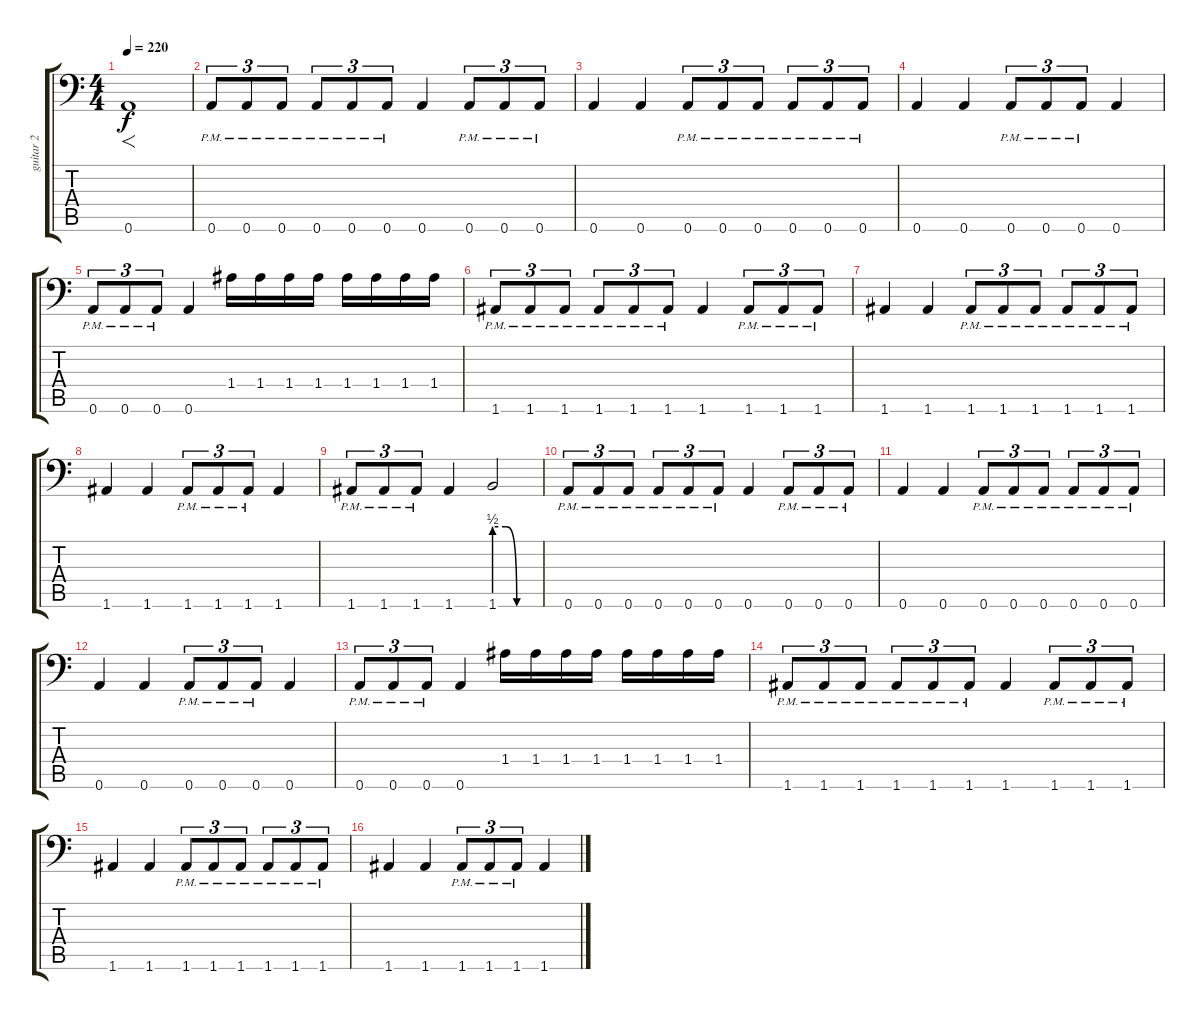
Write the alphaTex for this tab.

\track ("guitar 2" "guitar 2") {instrument distortionguitar}
\staff {score tabs}
\tuning (B3 Gb3 D3 A2 E2 A1) {hide}
\ts (4 4)
\tempo 220
\clef f4
\ks c
0.6.1{f dy f} |
0.6{pm}.8{tu (3 2)} 0.6{pm}.8{tu (3 2)} 0.6{pm}.8{tu (3 2)} 0.6{pm}.8{tu (3 2)} 0.6{pm}.8{tu (3 2)} 0.6{pm}.8{tu (3 2)} 0.6.4 0.6{pm}.8{tu (3 2)} 0.6{pm}.8{tu (3 2)} 0.6{pm}.8{tu (3 2)} |
0.6.4 0.6.4 0.6{pm}.8{tu (3 2)} 0.6{pm}.8{tu (3 2)} 0.6{pm}.8{tu (3 2)} 0.6{pm}.8{tu (3 2)} 0.6{pm}.8{tu (3 2)} 0.6{pm}.8{tu (3 2)} |
0.6.4 0.6.4 0.6{pm}.8{tu (3 2)} 0.6{pm}.8{tu (3 2)} 0.6{pm}.8{tu (3 2)} 0.6.4 |
0.6{pm}.8{tu (3 2)} 0.6{pm}.8{tu (3 2)} 0.6{pm}.8{tu (3 2)} 0.6.4 1.4.16 1.4.16 1.4.16 1.4.16 1.4.16 1.4.16 1.4.16 1.4.16 |
1.6{pm}.8{tu (3 2)} 1.6{pm}.8{tu (3 2)} 1.6{pm}.8{tu (3 2)} 1.6{pm}.8{tu (3 2)} 1.6{pm}.8{tu (3 2)} 1.6{pm}.8{tu (3 2)} 1.6.4 1.6{pm}.8{tu (3 2)} 1.6{pm}.8{tu (3 2)} 1.6{pm}.8{tu (3 2)} |
1.6.4 1.6.4 1.6{pm}.8{tu (3 2)} 1.6{pm}.8{tu (3 2)} 1.6{pm}.8{tu (3 2)} 1.6{pm}.8{tu (3 2)} 1.6{pm}.8{tu (3 2)} 1.6{pm}.8{tu (3 2)} |
1.6.4 1.6.4 1.6{pm}.8{tu (3 2)} 1.6{pm}.8{tu (3 2)} 1.6{pm}.8{tu (3 2)} 1.6.4 |
1.6{pm}.8{tu (3 2)} 1.6{pm}.8{tu (3 2)} 1.6{pm}.8{tu (3 2)} 1.6.4 1.6{be (custom 0 2 15 2 30 0 60 0)}.2 |
0.6{pm}.8{tu (3 2)} 0.6{pm}.8{tu (3 2)} 0.6{pm}.8{tu (3 2)} 0.6{pm}.8{tu (3 2)} 0.6{pm}.8{tu (3 2)} 0.6{pm}.8{tu (3 2)} 0.6.4 0.6{pm}.8{tu (3 2)} 0.6{pm}.8{tu (3 2)} 0.6{pm}.8{tu (3 2)} |
0.6.4 0.6.4 0.6{pm}.8{tu (3 2)} 0.6{pm}.8{tu (3 2)} 0.6{pm}.8{tu (3 2)} 0.6{pm}.8{tu (3 2)} 0.6{pm}.8{tu (3 2)} 0.6{pm}.8{tu (3 2)} |
0.6.4 0.6.4 0.6{pm}.8{tu (3 2)} 0.6{pm}.8{tu (3 2)} 0.6{pm}.8{tu (3 2)} 0.6.4 |
0.6{pm}.8{tu (3 2)} 0.6{pm}.8{tu (3 2)} 0.6{pm}.8{tu (3 2)} 0.6.4 1.4.16 1.4.16 1.4.16 1.4.16 1.4.16 1.4.16 1.4.16 1.4.16 |
1.6{pm}.8{tu (3 2)} 1.6{pm}.8{tu (3 2)} 1.6{pm}.8{tu (3 2)} 1.6{pm}.8{tu (3 2)} 1.6{pm}.8{tu (3 2)} 1.6{pm}.8{tu (3 2)} 1.6.4 1.6{pm}.8{tu (3 2)} 1.6{pm}.8{tu (3 2)} 1.6{pm}.8{tu (3 2)} |
1.6.4 1.6.4 1.6{pm}.8{tu (3 2)} 1.6{pm}.8{tu (3 2)} 1.6{pm}.8{tu (3 2)} 1.6{pm}.8{tu (3 2)} 1.6{pm}.8{tu (3 2)} 1.6{pm}.8{tu (3 2)} |
1.6.4 1.6.4 1.6{pm}.8{tu (3 2)} 1.6{pm}.8{tu (3 2)} 1.6{pm}.8{tu (3 2)} 1.6.4
